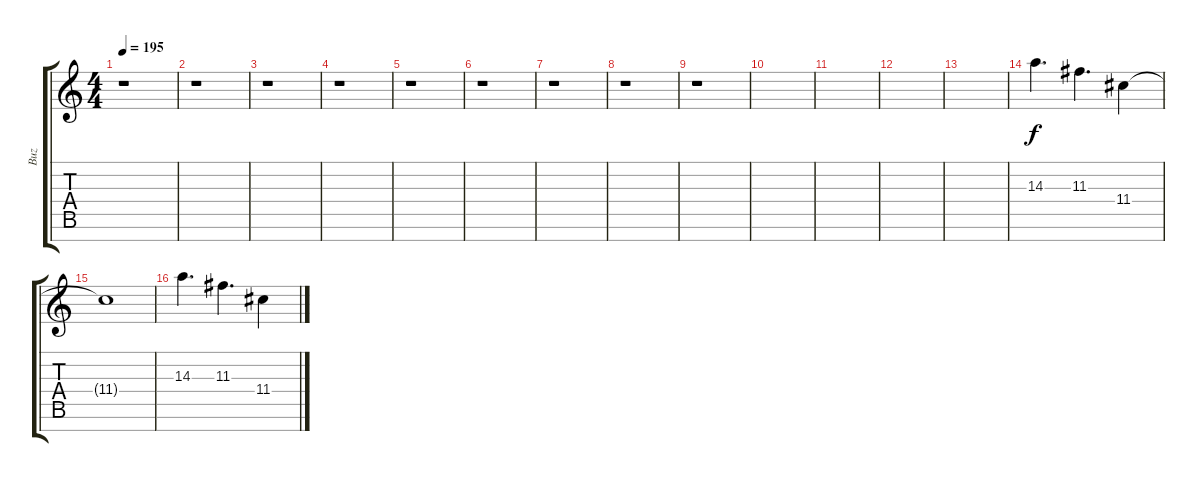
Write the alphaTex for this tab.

\track ("Buz" "Buz") {instrument distortionguitar}
\staff {score tabs}
\tuning (E4 B3 G3 D3 A2 E2 B1) {hide}
\ts (4 4)
\tempo 195
\clef g2
\ks c
r.1{dy f} |
r.1 |
r.1 |
r.1 |
r.1 |
r.1 |
r.1 |
r.1 |
r.1 |
|
|
|
|
14.3.4{d} 11.3.4{d} 11.4.4 |
11.4{t}.1 |
14.3.4{d} 11.3.4{d} 11.4.4
